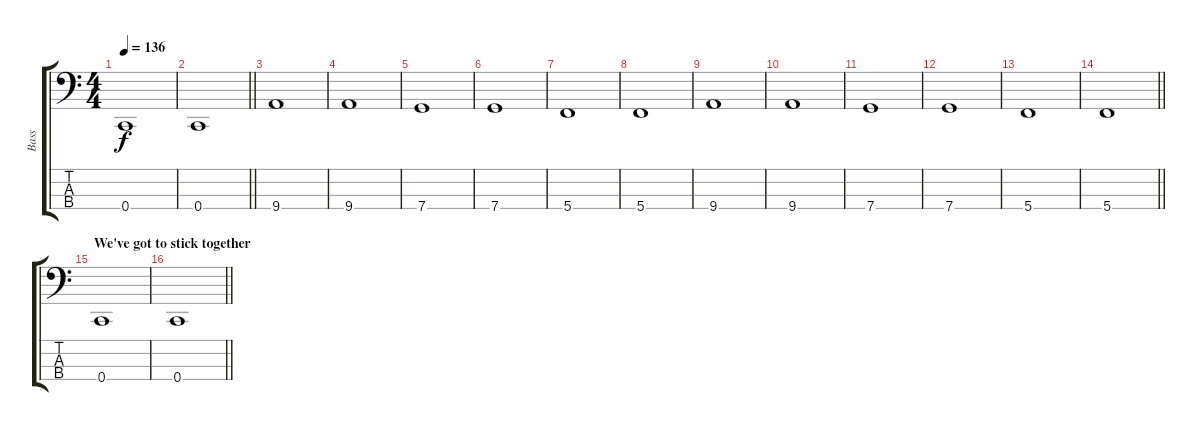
\track ("Bass" "Bass") {instrument electricbassfinger}
\staff {score tabs}
\tuning (F2 C2 G1 C1) {hide}
\ts (4 4)
\tempo 136
\clef f4
\ks c
0.4.1{dy f} |
\barLineRight lightlight
0.4.1 |
\section ("" "")
9.4.1 |
9.4.1 |
7.4.1 |
7.4.1 |
5.4.1 |
5.4.1 |
9.4.1 |
9.4.1 |
7.4.1 |
7.4.1 |
5.4.1 |
\barLineRight lightlight
5.4.1 |
\section ("" "We've got to stick together")
0.4.1 |
\barLineRight lightlight
0.4.1
